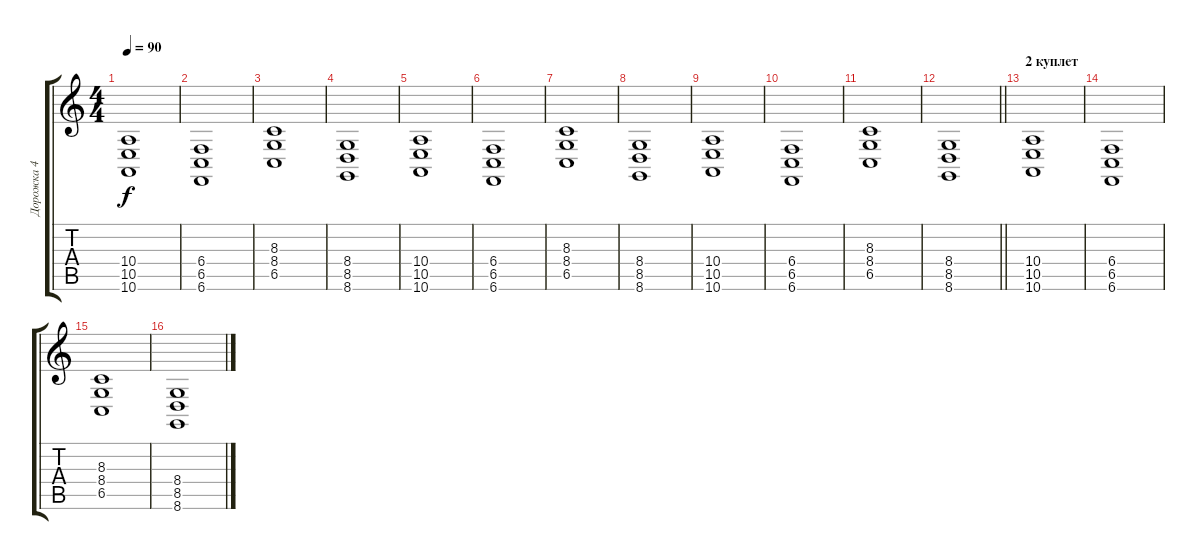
\track ("Дорожка 4" "Дорожка 4") {instrument drawbarorgan}
\staff {score tabs}
\tuning (Db4 Ab3 E3 B2 Gb2 B1) {hide}
\ts (4 4)
\tempo 90
\clef g2
\ks c
(10.4 10.5 10.6).1{dy f} |
(6.4 6.5 6.6).1 |
(8.3 8.4 6.5).1 |
(8.4 8.5 8.6).1 |
(10.4 10.5 10.6).1 |
(6.4 6.5 6.6).1 |
(8.3 8.4 6.5).1 |
(8.4 8.5 8.6).1 |
(10.4 10.5 10.6).1 |
(6.4 6.5 6.6).1 |
(8.3 8.4 6.5).1 |
\barLineRight lightlight
(8.4 8.5 8.6).1 |
\section ("" "2 куплет")
(10.4 10.5 10.6).1 |
(6.4 6.5 6.6).1 |
(8.3 8.4 6.5).1 |
(8.4 8.5 8.6).1
